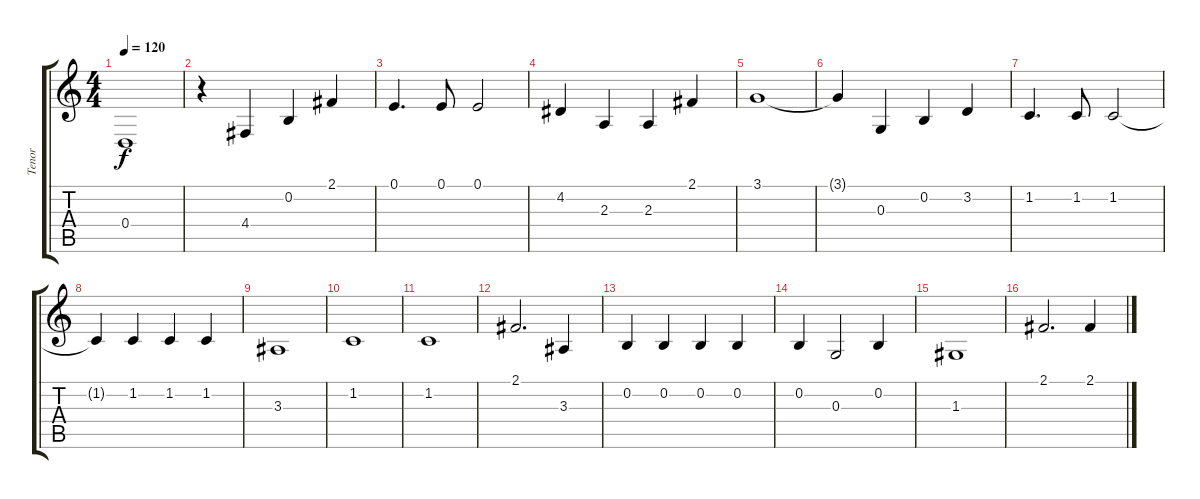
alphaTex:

\track ("Tenor" "Tenor") {instrument tenorsax}
\staff {score tabs}
\tuning (E4 B3 G3 D3 A2 E2) {hide}
\ts (4 4)
\tempo 120
\clef g2
\ks c
0.4.1{dy f} |
r.4 4.4.4 0.2.4 2.1.4 |
0.1.4{d} 0.1.8 0.1.2 |
4.2.4 2.3.4 2.3.4 2.1.4 |
3.1.1 |
3.1{t}.4 0.3.4 0.2.4 3.2.4 |
1.2.4{d} 1.2.8 1.2.2 |
1.2{t}.4 1.2.4 1.2.4 1.2.4 |
3.3.1 |
1.2.1 |
1.2.1 |
2.1.2{d} 3.3.4 |
0.2.4 0.2.4 0.2.4 0.2.4 |
0.2.4 0.3.2 0.2.4 |
1.3.1 |
2.1.2{d} 2.1.4
